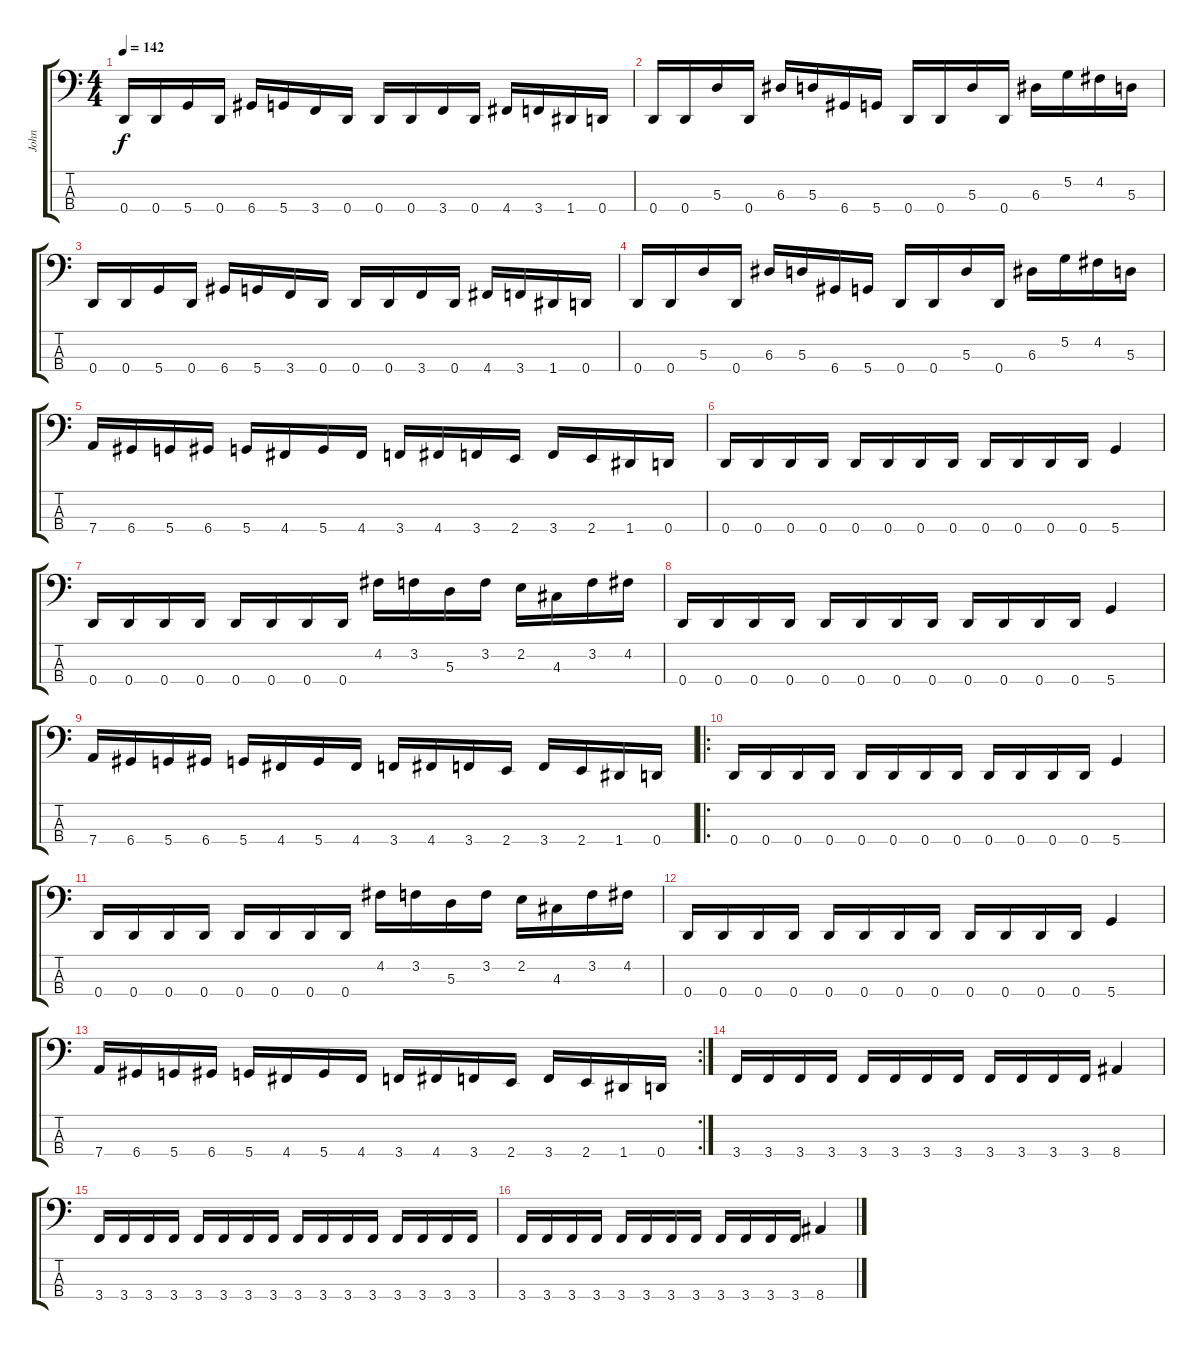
\track ("John" "John") {instrument electricbasspick}
\staff {score tabs}
\tuning (G2 D2 A1 D1) {hide}
\ts (4 4)
\tempo 142
\clef f4
\ks c
0.4.16{dy f} 0.4.16 5.4.16 0.4.16 6.4.16 5.4.16 3.4.16 0.4.16 0.4.16 0.4.16 3.4.16 0.4.16 4.4.16 3.4.16 1.4.16 0.4.16 |
0.4.16 0.4.16 5.3.16 0.4.16 6.3.16 5.3.16 6.4.16 5.4.16 0.4.16 0.4.16 5.3.16 0.4.16 6.3.16 5.2.16 4.2.16 5.3.16 |
0.4.16 0.4.16 5.4.16 0.4.16 6.4.16 5.4.16 3.4.16 0.4.16 0.4.16 0.4.16 3.4.16 0.4.16 4.4.16 3.4.16 1.4.16 0.4.16 |
0.4.16 0.4.16 5.3.16 0.4.16 6.3.16 5.3.16 6.4.16 5.4.16 0.4.16 0.4.16 5.3.16 0.4.16 6.3.16 5.2.16 4.2.16 5.3.16 |
7.4.16 6.4.16 5.4.16 6.4.16 5.4.16 4.4.16 5.4.16 4.4.16 3.4.16 4.4.16 3.4.16 2.4.16 3.4.16 2.4.16 1.4.16 0.4.16 |
0.4.16 0.4.16 0.4.16 0.4.16 0.4.16 0.4.16 0.4.16 0.4.16 0.4.16 0.4.16 0.4.16 0.4.16 5.4.4 |
0.4.16 0.4.16 0.4.16 0.4.16 0.4.16 0.4.16 0.4.16 0.4.16 4.2.16 3.2.16 5.3.16 3.2.16 2.2.16 4.3.16 3.2.16 4.2.16 |
0.4.16 0.4.16 0.4.16 0.4.16 0.4.16 0.4.16 0.4.16 0.4.16 0.4.16 0.4.16 0.4.16 0.4.16 5.4.4 |
7.4.16 6.4.16 5.4.16 6.4.16 5.4.16 4.4.16 5.4.16 4.4.16 3.4.16 4.4.16 3.4.16 2.4.16 3.4.16 2.4.16 1.4.16 0.4.16 |
\ro
0.4.16 0.4.16 0.4.16 0.4.16 0.4.16 0.4.16 0.4.16 0.4.16 0.4.16 0.4.16 0.4.16 0.4.16 5.4.4 |
0.4.16 0.4.16 0.4.16 0.4.16 0.4.16 0.4.16 0.4.16 0.4.16 4.2.16 3.2.16 5.3.16 3.2.16 2.2.16 4.3.16 3.2.16 4.2.16 |
0.4.16 0.4.16 0.4.16 0.4.16 0.4.16 0.4.16 0.4.16 0.4.16 0.4.16 0.4.16 0.4.16 0.4.16 5.4.4 |
\rc 2
7.4.16 6.4.16 5.4.16 6.4.16 5.4.16 4.4.16 5.4.16 4.4.16 3.4.16 4.4.16 3.4.16 2.4.16 3.4.16 2.4.16 1.4.16 0.4.16 |
3.4.16 3.4.16 3.4.16 3.4.16 3.4.16 3.4.16 3.4.16 3.4.16 3.4.16 3.4.16 3.4.16 3.4.16 8.4.4 |
3.4.16 3.4.16 3.4.16 3.4.16 3.4.16 3.4.16 3.4.16 3.4.16 3.4.16 3.4.16 3.4.16 3.4.16 3.4.16 3.4.16 3.4.16 3.4.16 |
3.4.16 3.4.16 3.4.16 3.4.16 3.4.16 3.4.16 3.4.16 3.4.16 3.4.16 3.4.16 3.4.16 3.4.16 8.4.4
